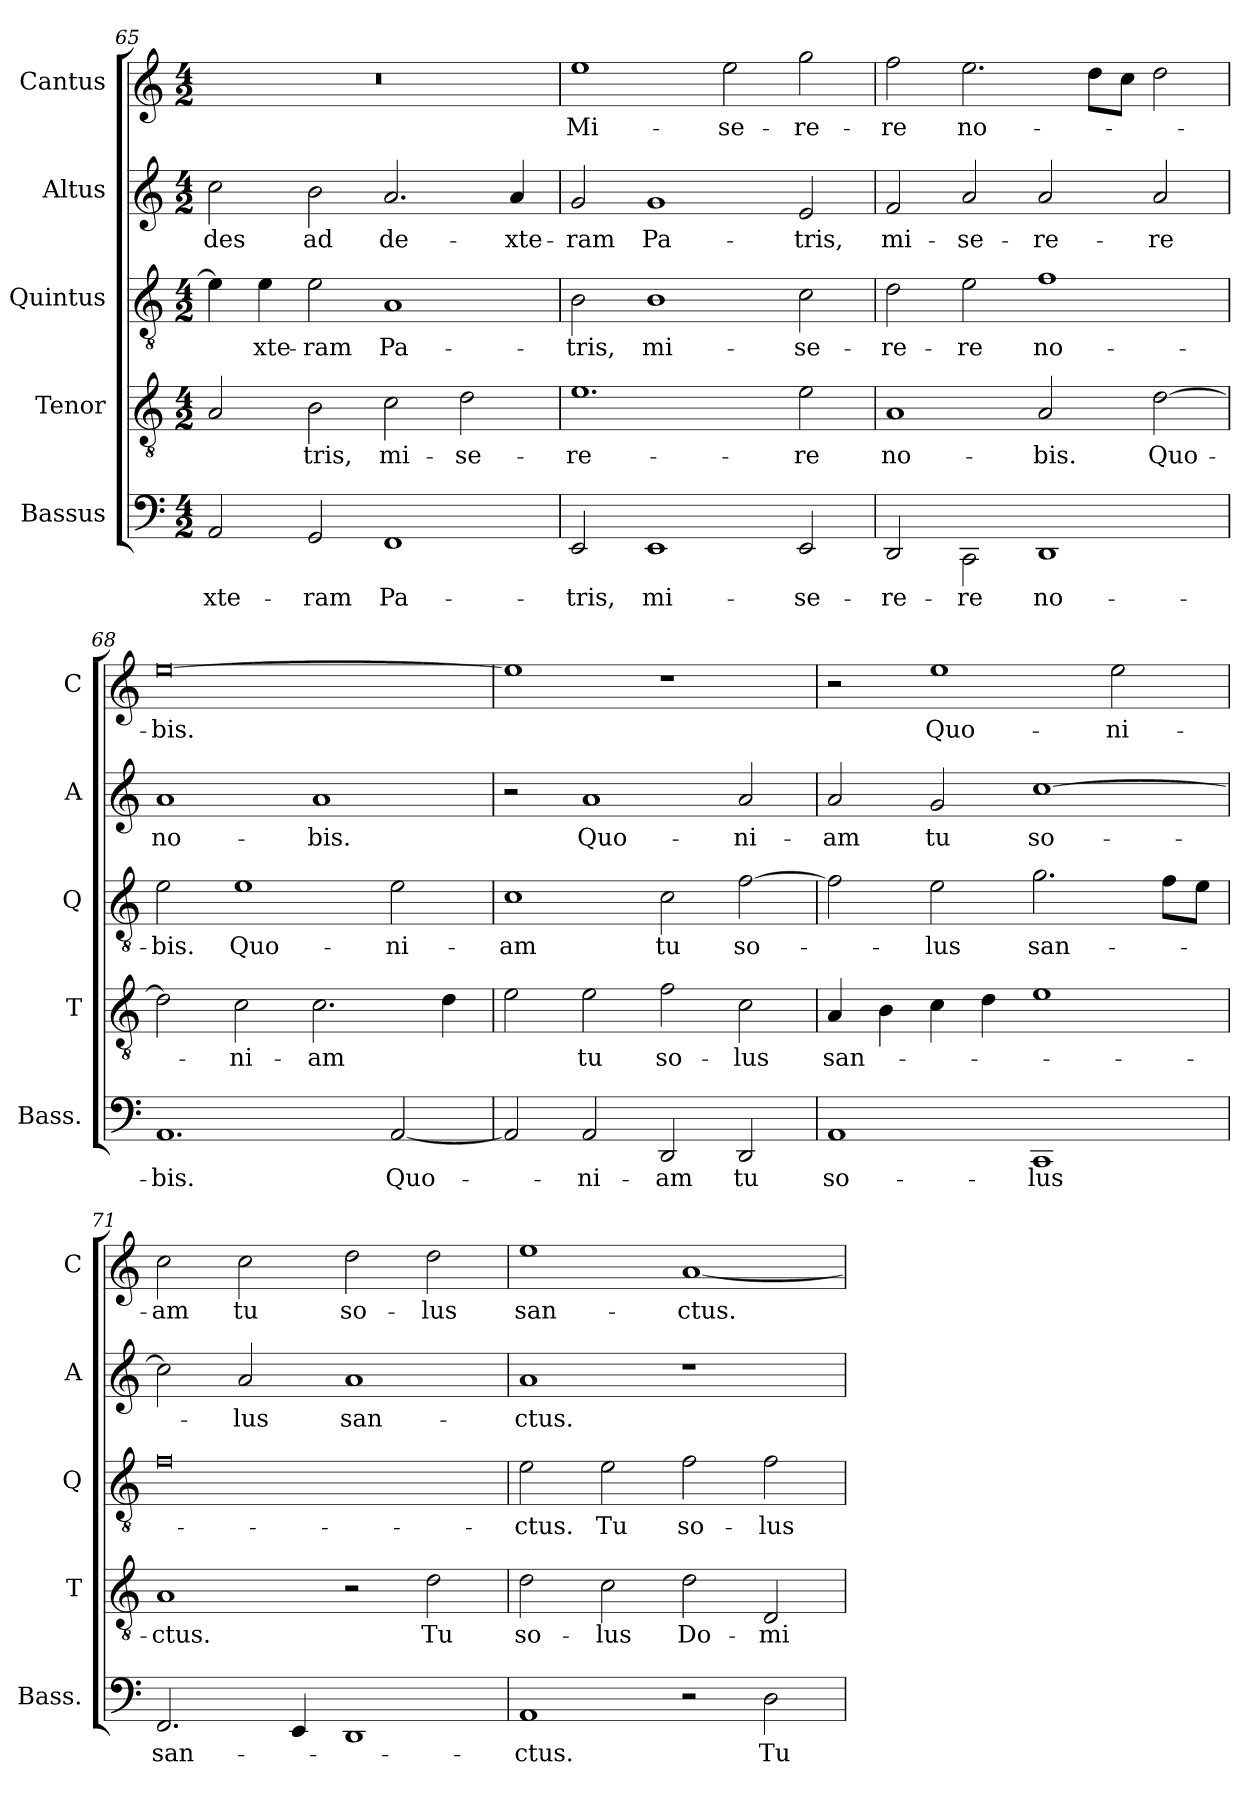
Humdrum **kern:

**kern	**text	**kern	**text	**kern	**text	**kern	**text	**kern	**text
*part5	*part5	*part4	*part4	*part3	*part3	*part2	*part2	*part1	*part1
*staff5	*staff5	*staff4	*staff4	*staff3	*staff3	*staff2	*staff2	*staff1	*staff1
*I"Bassus	*	*I"Tenor	*	*I"Quintus	*	*I"Altus	*	*I"Cantus	*
*I'Bass.	*	*I'T	*	*I'Q	*	*I'A	*	*I'C	*
*clefF4	*	*clefGv2	*	*clefGv2	*	*clefG2	*	*clefG2	*
*	*	*ITrd7c12	*	*ITrd7c12	*	*	*	*	*
*k[]	*	*k[]	*	*k[]	*	*k[]	*	*k[]	*
*C:	*	*C:	*	*C:	*	*C:	*	*C:	*
*M4/2	*	*M4/2	*	*M4/2	*	*M4/2	*	*M4/2	*
=65	=65	=65	=65	=65	=65	=65	=65	=65	=65
2AA/	-xte-	2AA/	.	4E\]	.	2cc\	-des	0r	.
.	.	.	.	4E\	-xte-	.	.	.	.
2GG/	-ram	2BB\	-tris,	2E\	-ram	2b\	ad	.	.
1FF/	Pa-	2C\	mi-	1AA/	Pa-	2.a/	de-	.	.
.	.	2D\	-se-	.	.	.	.	.	.
.	.	.	.	.	.	4a/	-xte-	.	.
=66	=66	=66	=66	=66	=66	=66	=66	=66	=66
2EE/	-tris,	1.E\	-re-	2BB\	-tris,	2g/	-ram	1ee\	Mi-
1EE/	mi-	.	.	1BB\	mi-	1g/	Pa-	.	.
.	.	.	.	.	.	.	.	2ee\	-se-
2EE/	-se-	2E\	-re	2C\	-se-	2e/	-tris,	2gg\	-re-
=67	=67	=67	=67	=67	=67	=67	=67	=67	=67
2DD/	-re-	1AA/	no-	2D\	-re-	2f/	mi-	2ff\	-re
2CC\	-re	.	.	2E\	-re	2a/	-se-	2.ee\	no-
1DD/	no-	2AA/	-bis.	1F\	no-	2a/	-re-	.	.
.	.	.	.	.	.	.	.	8dd\L	.
.	.	.	.	.	.	.	.	8cc\J	.
.	.	[2D\	Quo-	.	.	2a/	-re	2dd\	.
=68	=68	=68	=68	=68	=68	=68	=68	=68	=68
1.AA/	-bis.	2D\]	.	2E\	-bis.	1a/	no-	[0ee\	-bis.
.	.	2C\	-ni-	1E\	Quo-	.	.	.	.
.	.	2.C\	-am	.	.	1a/	-bis.	.	.
[2AA/	Quo-	.	.	2E\	-ni-	.	.	.	.
.	.	4D\	.	.	.	.	.	.	.
=69	=69	=69	=69	=69	=69	=69	=69	=69	=69
2AA/]	.	2E\	.	1C\	-am	2r	.	1ee\]	.
2AA/	-ni-	2E\	tu	.	.	1a/	Quo-	.	.
2DD/	-am	2F\	so-	2C\	tu	.	.	1r	.
2DD/	tu	2C\	-lus	[2F\	so-	2a/	-ni-	.	.
=70	=70	=70	=70	=70	=70	=70	=70	=70	=70
1AA/	so-	4AA/	san-	2F\]	.	2a/	-am	2r	.
.	.	4BB\	.	.	.	.	.	.	.
.	.	4C\	.	2E\	-lus	2g/	tu	1ee\	Quo-
.	.	4D\	.	.	.	.	.	.	.
1CC/	-lus	1E\	.	2.G\	san-	[1cc\	so-	.	.
.	.	.	.	.	.	.	.	2ee\	-ni-
.	.	.	.	8F\L	.	.	.	.	.
.	.	.	.	8E\J	.	.	.	.	.
=71	=71	=71	=71	=71	=71	=71	=71	=71	=71
2.FF/	san-	1AA/	-ctus.	0F\	.	2cc\]	.	2cc\	-am
.	.	.	.	.	.	2a/	-lus	2cc\	tu
4EE/	.	.	.	.	.	.	.	.	.
1DD/	.	2r	.	.	.	1a/	san-	2dd\	so-
.	.	2D\	Tu	.	.	.	.	2dd\	-lus
=72	=72	=72	=72	=72	=72	=72	=72	=72	=72
1AA/	-ctus.	2D\	so-	2E\	-ctus.	1a/	-ctus.	1ee\	san-
.	.	2C\	-lus	2E\	Tu	.	.	.	.
2r	.	2D\	Do-	2F\	so-	1r	.	[1a/	-ctus.
2D\	Tu	2DD/	-mi-	2F\	-lus	.	.	.	.
=	=	=	=	=	=	=	=	=	=
*-	*-	*-	*-	*-	*-	*-	*-	*-	*-
